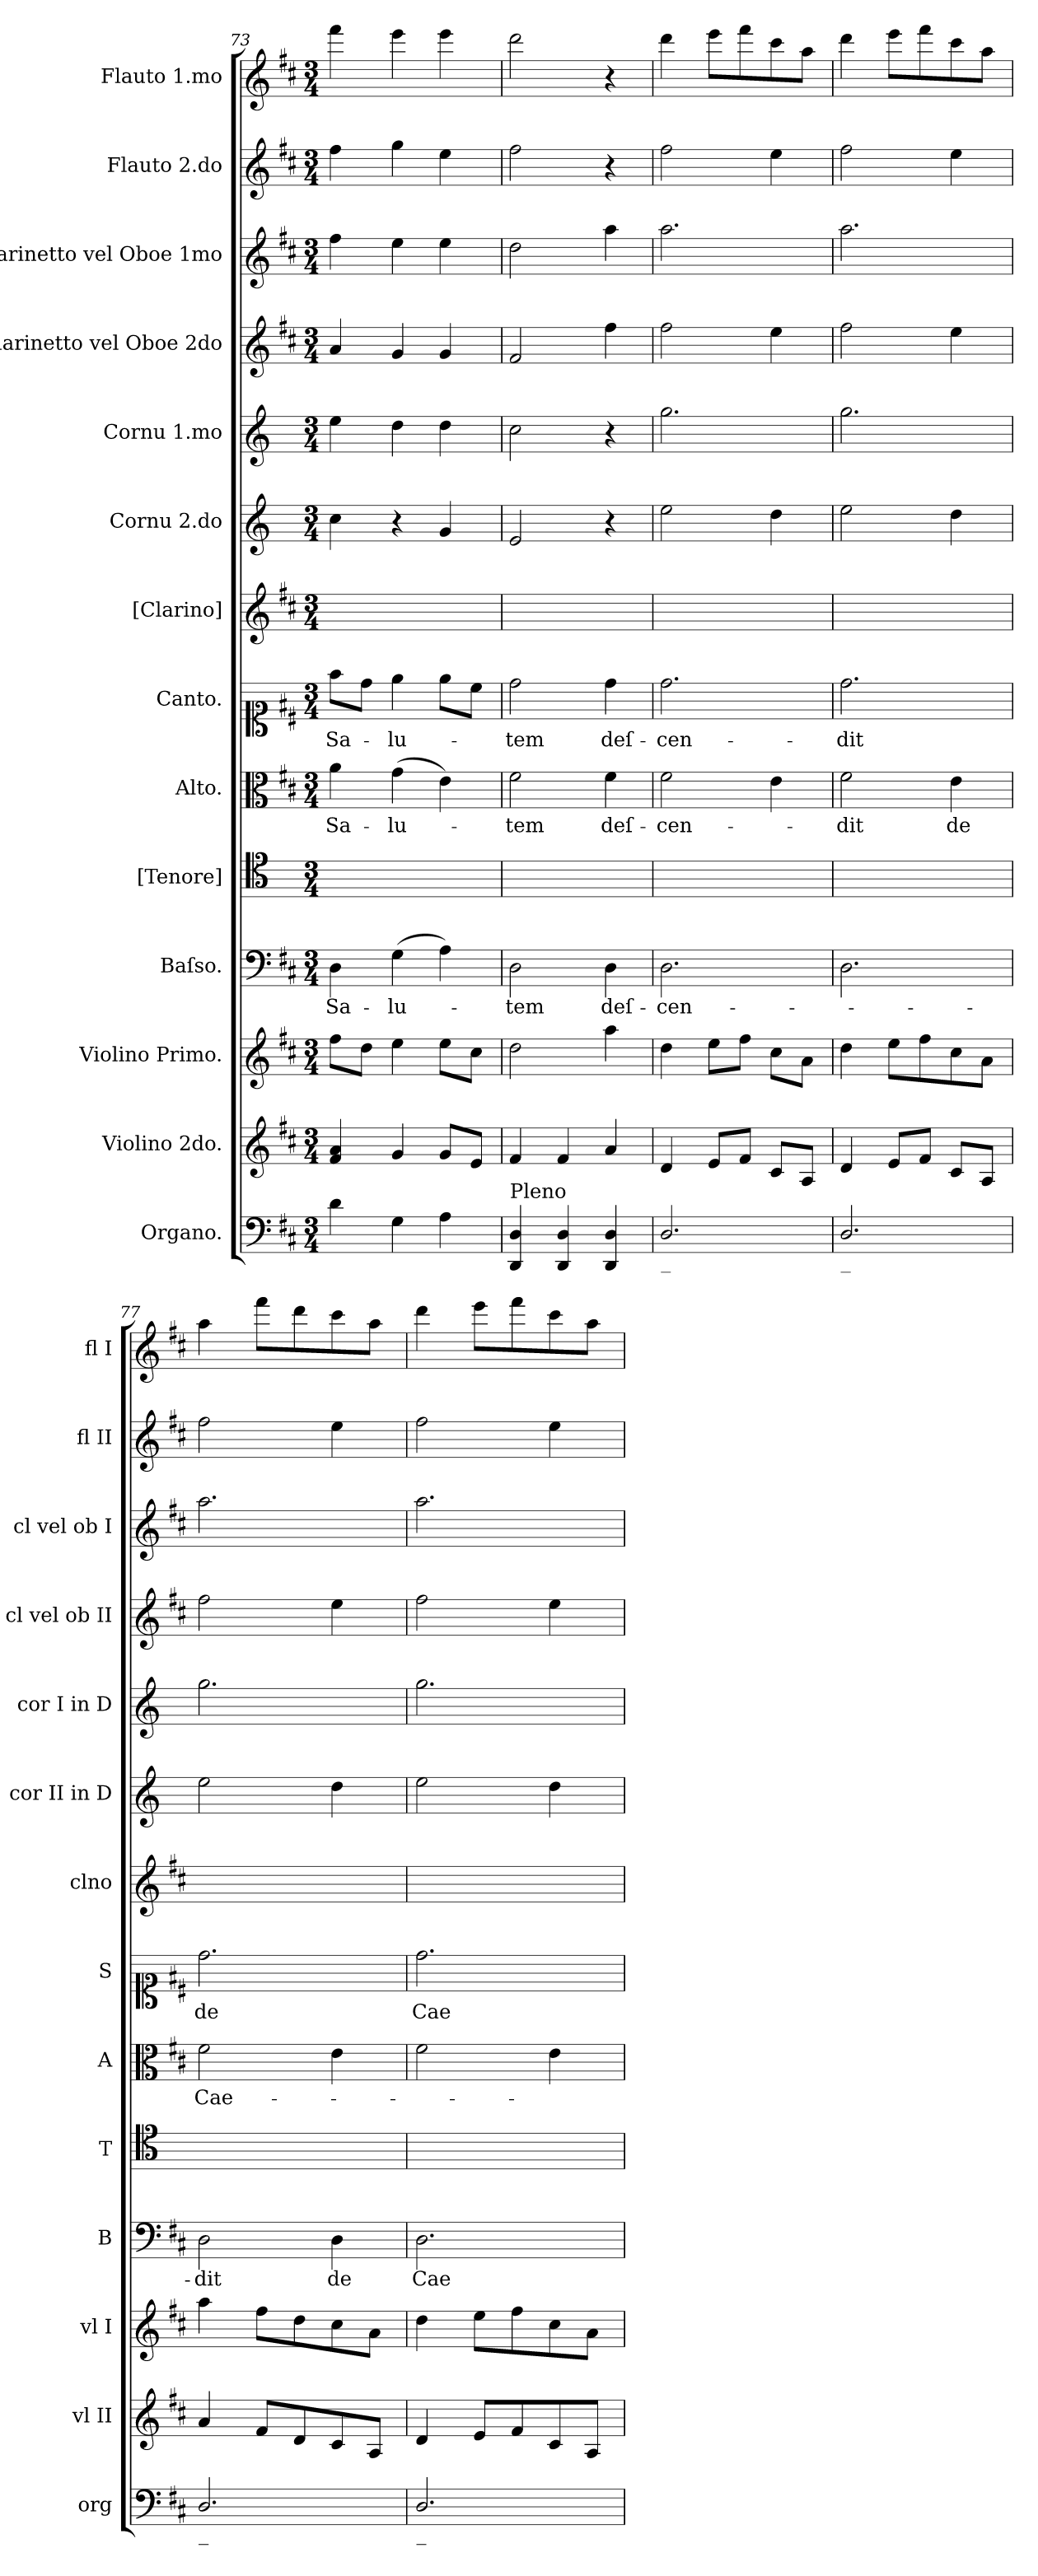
**kern	**kern	**kern	**kern	**text	**kern	**kern	**text	**kern	**text	**kern	**kern	**kern	**kern	**kern	**kern	**kern
*part14	*part13	*part12	*part11	*part11	*part10	*part9	*part9	*part8	*part8	*part7	*part6	*part5	*part4	*part3	*part2	*part1
*staff14	*staff13	*staff12	*staff11	*staff11	*staff10	*staff9	*staff9	*staff8	*staff8	*staff7	*staff6	*staff5	*staff4	*staff3	*staff2	*staff1
*I"Organo.	*I"Violino 2do.	*I"Violino Primo.	*I"Baſso.	*	*I"[Tenore]	*I"Alto.	*	*I"Canto.	*	*I"[Clarino]	*I"Cornu 2.do	*I"Cornu 1.mo	*I"Clarinetto vel Oboe 2do	*I"Clarinetto vel Oboe 1mo	*I"Flauto 2.do	*I"Flauto 1.mo
*I'org	*I'vl II	*I'vl I	*I'B	*	*I'T	*I'A	*	*I'S	*	*I'clno	*I'cor II in D	*I'cor I in D	*I'cl vel ob II	*I'cl vel ob I	*I'fl II	*I'fl I
*clefF4	*clefG2	*clefG2	*clefF4	*	*clefC4	*clefC3	*	*clefC1	*	*clefG2	*clefG2	*clefG2	*clefG2	*clefG2	*clefG2	*clefG2
*	*	*	*	*	*	*	*	*	*	*	*ITrd6c10	*ITrd6c10	*	*	*	*
*k[f#c#]	*k[f#c#]	*k[f#c#]	*k[f#c#]	*	*	*k[f#c#]	*	*k[f#c#]	*	*k[f#c#]	*k[f#c#]	*k[f#c#]	*k[f#c#]	*k[f#c#]	*k[f#c#]	*k[f#c#]
*D:	*D:	*D:	*D:	*	*	*D:	*	*D:	*	*D:	*D:	*D:	*D:	*D:	*D:	*D:
*M3/4	*M3/4	*M3/4	*M3/4	*	*M3/4	*M3/4	*	*M3/4	*	*M3/4	*M3/4	*M3/4	*M3/4	*M3/4	*M3/4	*M3/4
=73	=73	=73	=73	=73	=73	=73	=73	=73	=73	=73	=73	=73	=73	=73	=73	=73
4d\	4f#/ 4a/	8ff#\L	4D\	Sa-	2.ryy	4a\	Sa-	8ff#\L	Sa-	2.ryy	4d\	4f#\	4a/	4ff#\	4ff#\	4fff#\
.	.	8dd\J	.	.	.	.	.	8dd\J	.	.	.	.	.	.	.	.
4G\	4g/	4ee\	(4G\	-lu-	.	(4g\	-lu-	4ee\	-lu-	.	4r	4e\	4g/	4ee\	4gg\	4eee\
4A\	8g/L	8ee\L	4A\)	.	.	4e\)	.	8ee\L	.	.	4A/	4e\	4g/	4ee\	4ee\	4eee\
.	8e/J	8cc#\J	.	.	.	.	.	8cc#\J	.	.	.	.	.	.	.	.
=74	=74	=74	=74	=74	=74	=74	=74	=74	=74	=74	=74	=74	=74	=74	=74	=74
!LO:TX:a:t=Pleno	!	!	!	!	!	!	!	!	!	!	!	!	!	!	!	!
4DD/ 4D/	4f#/	2dd\	2D\	-tem	2.ryy	2f#\	-tem	2dd\	-tem	2.ryy	2F#/	2d\	2f#/	2dd\	2ff#\	2ddd\
4DD/ 4D/	4f#/	.	.	.	.	.	.	.	.	.	.	.	.	.	.	.
4DD/ 4D/	4a/	4aa\	4D\	deſ-	.	4f#\	deſ-	4dd\	deſ-	.	4r	4r	4ff#\	4aa\	4r	4r
=75	=75	=75	=75	=75	=75	=75	=75	=75	=75	=75	=75	=75	=75	=75	=75	=75
!LO:TX:b:t=_	!	!	!	!	!	!	!	!	!	!	!	!	!	!	!	!
2.DDyy/ 2.D/	4d/	4dd\	2.D\	-cen-	2.ryy	2f#\	-cen-	2.dd\	cen-	2.ryy	2f#\	2.a\	2ff#\	2.aa\	2ff#\	4ddd\
.	8e/L	8ee\L	.	.	.	.	.	.	.	.	.	.	.	.	.	8eee\L
.	8f#/J	8ff#\J	.	.	.	.	.	.	.	.	.	.	.	.	.	8fff#\
.	8c#/L	8cc#\L	.	.	.	4e\	.	.	.	.	4e\	.	4ee\	.	4ee\	8ccc#\
.	8A/J	8a\J	.	.	.	.	.	.	.	.	.	.	.	.	.	8aa\J
=76	=76	=76	=76	=76	=76	=76	=76	=76	=76	=76	=76	=76	=76	=76	=76	=76
!LO:TX:b:t=_	!	!	!	!	!	!	!	!	!	!	!	!	!	!	!	!
2.DDyy/ 2.D/	4d/	4dd\	2.D\	.	2.ryy	2f#\	-dit	2.dd\	-dit	2.ryy	2f#\	2.a\	2ff#\	2.aa\	2ff#\	4ddd\
.	8e/L	8ee\L	.	.	.	.	.	.	.	.	.	.	.	.	.	8eee\L
.	8f#/J	8ff#\	.	.	.	.	.	.	.	.	.	.	.	.	.	8fff#\
.	8c#/L	8cc#\	.	.	.	4e\	de	.	.	.	4e\	.	4ee\	.	4ee\	8ccc#\
.	8A/J	8a\J	.	.	.	.	.	.	.	.	.	.	.	.	.	8aa\J
=77	=77	=77	=77	=77	=77	=77	=77	=77	=77	=77	=77	=77	=77	=77	=77	=77
!LO:TX:b:t=_	!	!	!	!	!	!	!	!	!	!	!	!	!	!	!	!
2.DDyy/ 2.D/	4a/	4aa\	2D\	-dit	2.ryy	2f#\	Cae-	2.dd\	de	2.ryy	2f#\	2.a\	2ff#\	2.aa\	2ff#\	4aa\
.	8f#/L	8ff#\L	.	.	.	.	.	.	.	.	.	.	.	.	.	8fff#\L
.	8d/	8dd\	.	.	.	.	.	.	.	.	.	.	.	.	.	8ddd\
.	8c#/	8cc#\	4D\	de	.	4e\	.	.	.	.	4e\	.	4ee\	.	4ee\	8ccc#\
.	8A/J	8a\J	.	.	.	.	.	.	.	.	.	.	.	.	.	8aa\J
=78	=78	=78	=78	=78	=78	=78	=78	=78	=78	=78	=78	=78	=78	=78	=78	=78
!LO:TX:b:t=_	!	!	!	!	!	!	!	!	!	!	!	!	!	!	!	!
2.DDyy/ 2.D/	4d/	4dd\	2.D\	Cae-	2.ryy	2f#\	.	2.dd\	Cae-	2.ryy	2f#\	2.a\	2ff#\	2.aa\	2ff#\	4ddd\
.	8e/L	8ee\L	.	.	.	.	.	.	.	.	.	.	.	.	.	8eee\L
.	8f#/	8ff#\	.	.	.	.	.	.	.	.	.	.	.	.	.	8fff#\
.	8c#/	8cc#\	.	.	.	4e\	.	.	.	.	4e\	.	4ee\	.	4ee\	8ccc#\
.	8A/J	8a\J	.	.	.	.	.	.	.	.	.	.	.	.	.	8aa\J
=	=	=	=	=	=	=	=	=	=	=	=	=	=	=	=	=
*-	*-	*-	*-	*-	*-	*-	*-	*-	*-	*-	*-	*-	*-	*-	*-	*-
